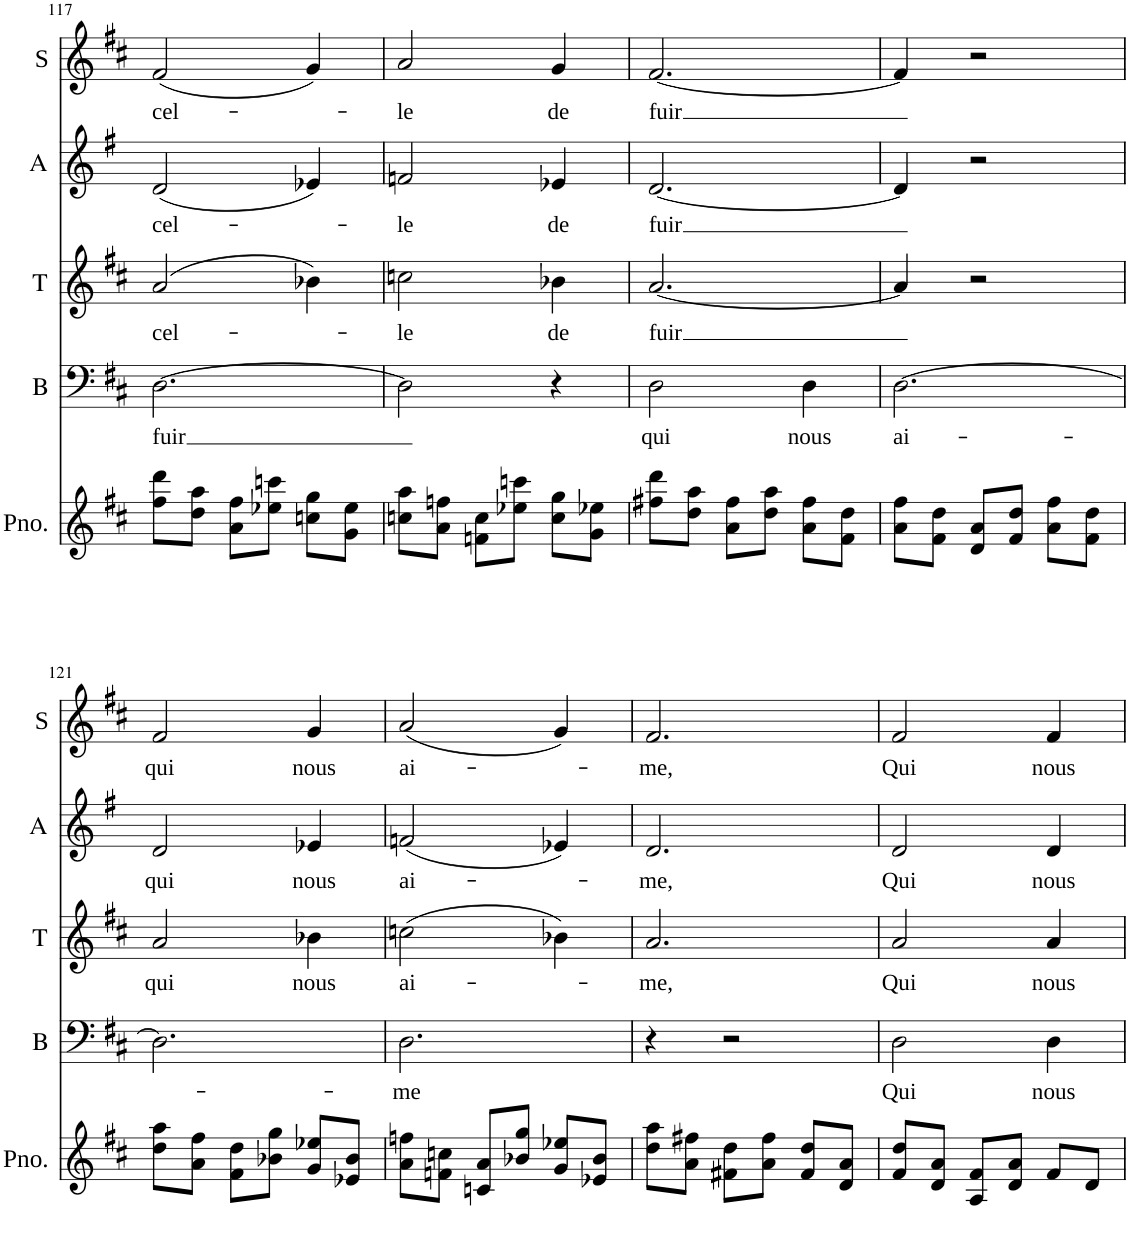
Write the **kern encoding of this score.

**kern	**kern	**text	**kern	**text	**kern	**text	**kern	**text
*part5	*part4	*part4	*part3	*part3	*part2	*part2	*part1	*part1
*staff5	*staff4	*staff4	*staff3	*staff3	*staff2	*staff2	*staff1	*staff1
*I"Piano	*I"B	*	*I"T	*	*I"A	*	*I"S	*
*I'Pno.	*I'B	*	*I'T	*	*I'A	*	*I'S	*
!!LO:PB:g=z
*clefG2	*clefF4	*	*clefG2	*	*clefG2	*	*clefG2	*
*k[f#c#]	*k[f#c#]	*	*k[f#c#]	*	*k[f#]	*	*k[f#c#]	*
*M3/4	*M3/4	*	*M3/4	*	*M3/4	*	*M3/4	*
=117	=117	=117	=117	=117	=117	=117	=117	=117
!	!	!LO:LY:b	!	!LO:LY:b	!	!LO:LY:b	!	!LO:LY:b
8ff#\ 8ddd\L	[2.D\	fuir	(2a/	cel-	(2d/	cel-	(2f#/	cel-
8dd\ 8aa\J	.	.	.	.	.	.	.	.
8a\ 8ff#\L	.	.	.	.	.	.	.	.
8ee-X\ 8cccn\J	.	.	.	.	.	.	.	.
8ccn\ 8gg\L	.	.	4b-X\)	.	4e-X/)	.	4g/)	.
8g\ 8ee-\J	.	.	.	.	.	.	.	.
=118	=118	=118	=118	=118	=118	=118	=118	=118
!	!	!	!	!LO:LY:b	!	!LO:LY:b	!	!LO:LY:b
8ccn\ 8aa\L	2D\]	.	2ccn\	-le	2fn/	-le	2a/	-le
8a\ 8ffn\J	.	.	.	.	.	.	.	.
8fn\ 8cc\L	.	.	.	.	.	.	.	.
8ee-X\ 8cccn\J	.	.	.	.	.	.	.	.
!	!	!	!	!LO:LY:b	!	!LO:LY:b	!	!LO:LY:b
8cc\ 8gg\L	4r	.	4b-X\	de	4e-X/	de	4g/	de
8g\ 8ee-X\J	.	.	.	.	.	.	.	.
=119	=119	=119	=119	=119	=119	=119	=119	=119
!	!	!LO:LY:b	!	!LO:LY:b	!	!LO:LY:b	!	!LO:LY:b
8ff#X\ 8ddd\L	2D\	qui	[2.a/	fuir	[2.d/	fuir	[2.f#/	fuir
8dd\ 8aa\J	.	.	.	.	.	.	.	.
8a\ 8ff#\L	.	.	.	.	.	.	.	.
8dd\ 8aa\J	.	.	.	.	.	.	.	.
!	!	!LO:LY:b	!	!	!	!	!	!
8a\ 8ff#\L	4D\	nous	.	.	.	.	.	.
8f#\ 8dd\J	.	.	.	.	.	.	.	.
=120	=120	=120	=120	=120	=120	=120	=120	=120
!	!	!LO:LY:b	!	!	!	!	!	!
8a\ 8ff#\L	[2.D\	ai-	4a/]	.	4d/]	.	4f#/]	.
8f#\ 8dd\J	.	.	.	.	.	.	.	.
8d/ 8a/L	.	.	2r	.	2r	.	2r	.
8f#/ 8dd/J	.	.	.	.	.	.	.	.
8a\ 8ff#\L	.	.	.	.	.	.	.	.
8f#\ 8dd\J	.	.	.	.	.	.	.	.
!!LO:LB:g=z
=121	=121	=121	=121	=121	=121	=121	=121	=121
!	!	!	!	!LO:LY:b	!	!LO:LY:b	!	!LO:LY:b
8dd\ 8aa\L	2.D\]	.	2a/	qui	2d/	qui	2f#/	qui
8a\ 8ff#\J	.	.	.	.	.	.	.	.
8f#\ 8dd\L	.	.	.	.	.	.	.	.
8b-X\ 8gg\J	.	.	.	.	.	.	.	.
!	!	!	!	!LO:LY:b	!	!LO:LY:b	!	!LO:LY:b
8g/ 8ee-X/L	.	.	4b-X\	nous	4e-X/	nous	4g/	nous
8e-X/ 8b-/J	.	.	.	.	.	.	.	.
=122	=122	=122	=122	=122	=122	=122	=122	=122
!	!	!LO:LY:b	!	!LO:LY:b	!	!LO:LY:b	!	!LO:LY:b
8a\ 8ffn\L	2.D\	-me	(2ccn\	ai-	(2fn/	ai-	(2a/	ai-
8fn\ 8ccn\J	.	.	.	.	.	.	.	.
8cn/ 8a/L	.	.	.	.	.	.	.	.
8b-X/ 8gg/J	.	.	.	.	.	.	.	.
8g/ 8ee-X/L	.	.	4b-X\)	.	4e-X/)	.	4g/)	.
8e-X/ 8b-/J	.	.	.	.	.	.	.	.
=123	=123	=123	=123	=123	=123	=123	=123	=123
!	!	!	!	!LO:LY:b	!	!LO:LY:b	!	!LO:LY:b
8dd\ 8aa\L	4r	.	2.a/	-me,	2.d/	-me,	2.f#/	-me,
8a\ 8ff#X\J	.	.	.	.	.	.	.	.
8f#X\ 8dd\L	2r	.	.	.	.	.	.	.
8a\ 8ff#\J	.	.	.	.	.	.	.	.
8f#/ 8dd/L	.	.	.	.	.	.	.	.
8d/ 8a/J	.	.	.	.	.	.	.	.
=124	=124	=124	=124	=124	=124	=124	=124	=124
!	!	!LO:LY:b	!	!LO:LY:b	!	!LO:LY:b	!	!LO:LY:b
8f#/ 8dd/L	2D\	Qui	2a/	Qui	2d/	Qui	2f#/	Qui
8d/ 8a/J	.	.	.	.	.	.	.	.
8A/ 8f#/L	.	.	.	.	.	.	.	.
8d/ 8a/J	.	.	.	.	.	.	.	.
!	!	!LO:LY:b	!	!LO:LY:b	!	!LO:LY:b	!	!LO:LY:b
8f#/L	4D\	nous	4a/	nous	4d/	nous	4f#/	nous
8d/J	.	.	.	.	.	.	.	.
=	=	=	=	=	=	=	=	=
*-	*-	*-	*-	*-	*-	*-	*-	*-
